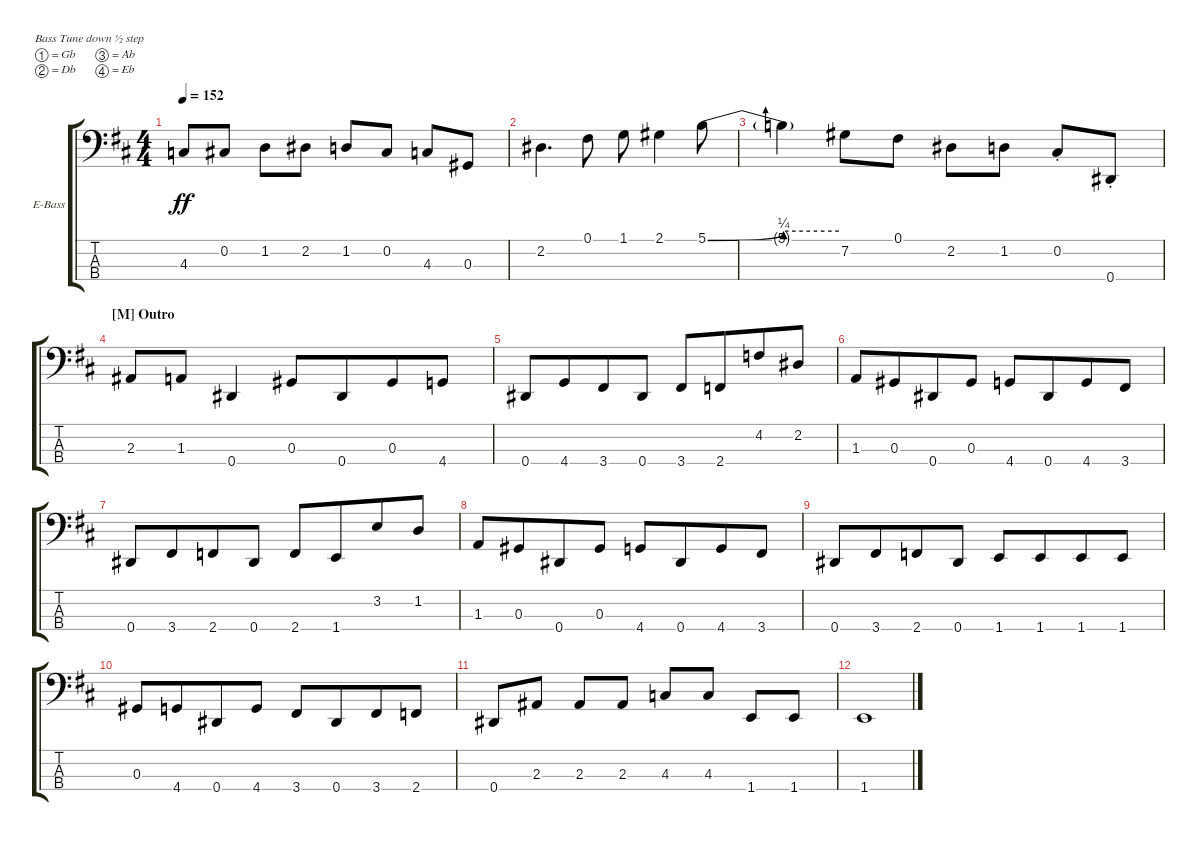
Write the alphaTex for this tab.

\defaultSystemsLayout 4
\bracketExtendMode groupsimilarinstruments
\firstSystemTrackNameOrientation horizontal
\otherSystemsTrackNameOrientation horizontal
\track ("Electric Bass" "E-Bass") {instrument electricbassfinger}
\staff {score tabs}
\tuning (Gb2 Db2 Ab1 Eb1)
\ts (4 4)
\tempo 152
\clef f4
\ks d
4.3.8{dy ff} 0.2.8 1.2.8 2.2.8 1.2.8 0.2.8 4.3.8 0.3.8 |
2.2.4{d} 0.1.8 1.1.8 2.1.4 5.1{be (bend 0 0 60 1)}.8 |
5.1{be (hold 0 1 60 1) t}.4 7.2.8 0.1.8 2.2.8 1.2.8 0.2{st}.8 0.4{st}.8 |
\section ("M" "Outro")
2.3.8 1.3.8 0.4.4 0.3.8 0.4.8{beam merge} 0.3.8 4.4.8 |
0.4.8 4.4.8{beam merge} 3.4.8 0.4.8 3.4.8 2.4.8{beam merge} 4.2.8 2.2.8 |
1.3.8 0.3.8{beam merge} 0.4.8 0.3.8 4.4.8 0.4.8{beam merge} 4.4.8 3.4.8 |
0.4.8 3.4.8{beam merge} 2.4.8 0.4.8 2.4.8 1.4.8{beam merge} 3.2.8 1.2.8 |
1.3.8 0.3.8{beam merge} 0.4.8 0.3.8 4.4.8 0.4.8{beam merge} 4.4.8 3.4.8 |
0.4.8 3.4.8{beam merge} 2.4.8 0.4.8 1.4.8 1.4.8{beam merge} 1.4.8 1.4.8 |
0.3.8 4.4.8{beam merge} 0.4.8 4.4.8 3.4.8 0.4.8{beam merge} 3.4.8 2.4.8 |
0.4.8 2.3.8 2.3.8 2.3.8 4.3.8 4.3.8 1.4.8 1.4.8 |
1.4.1
